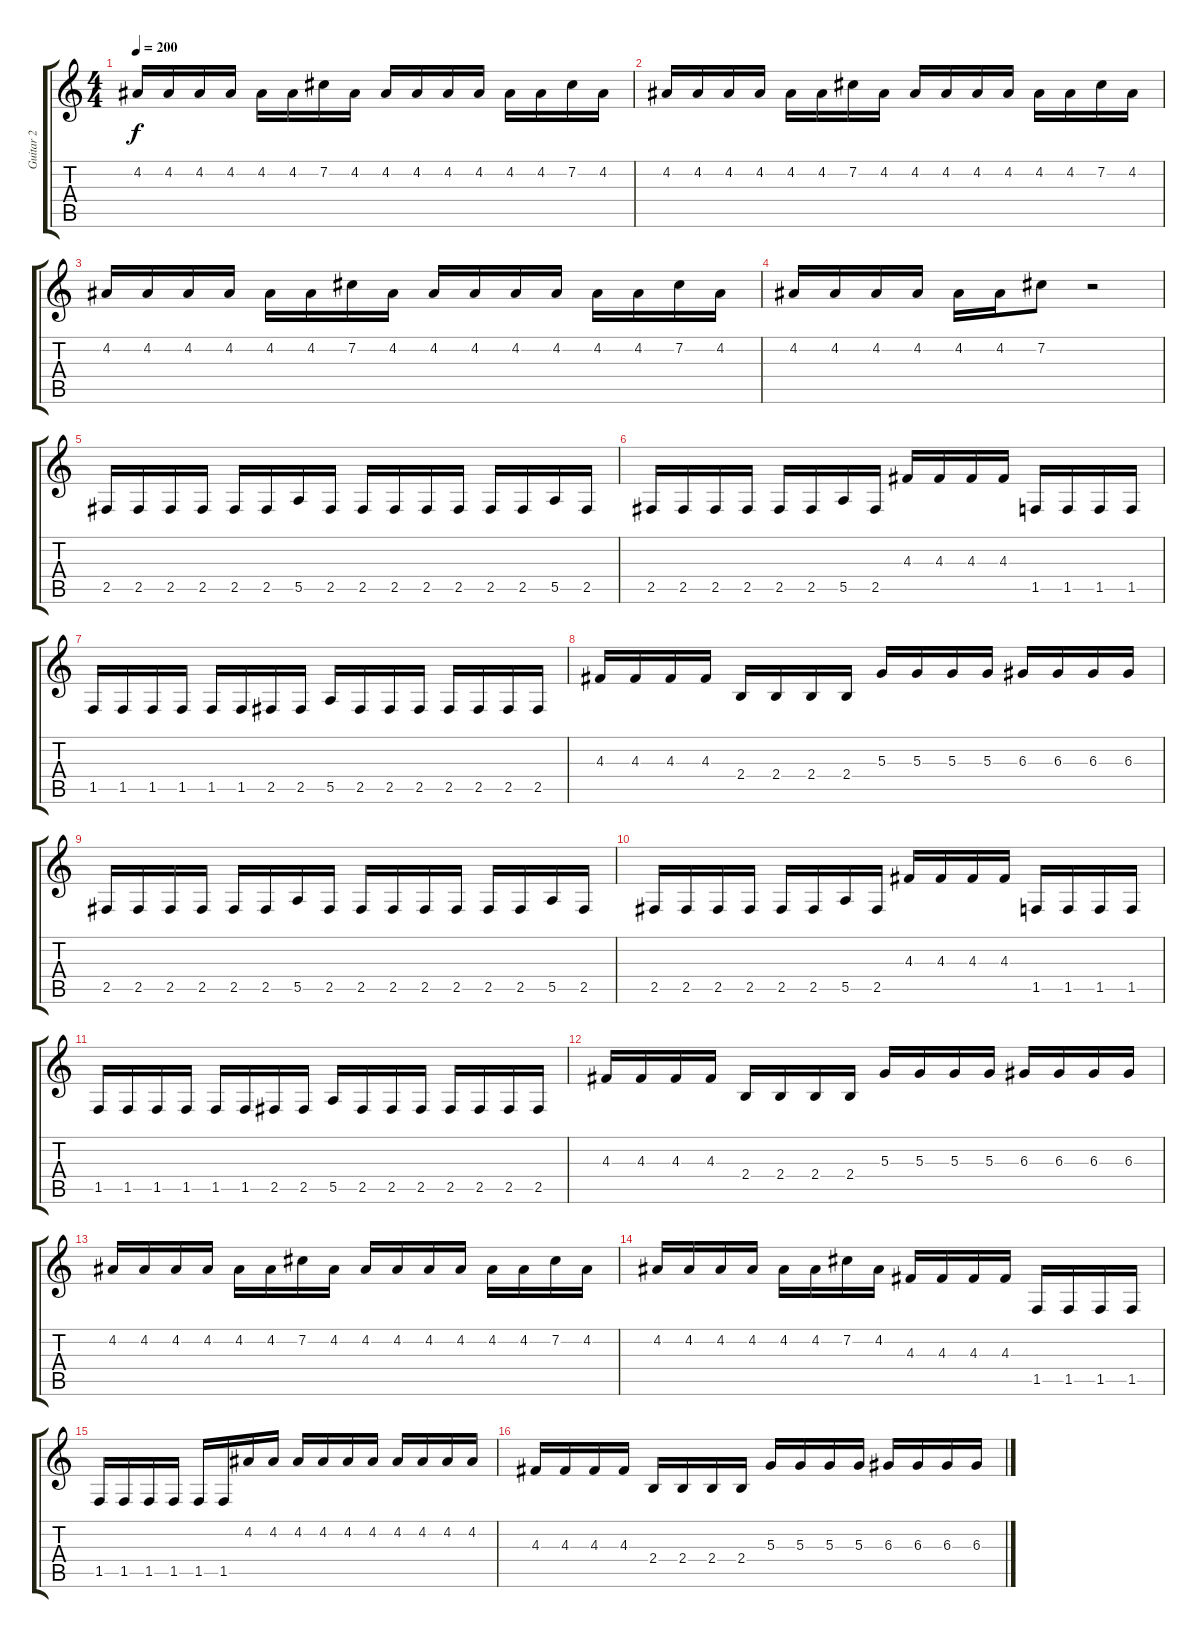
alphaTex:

\track ("Guitar 2" "Guitar 2") {instrument distortionguitar}
\staff {score tabs}
\tuning (B3 Gb3 D3 A2 E2 B1) {hide}
\ts (4 4)
\tempo 200
\clef g2
\ks c
4.2.16{dy f instrument distortionguitar} 4.2.16 4.2.16 4.2.16 4.2.16 4.2.16 7.2.16 4.2.16 4.2.16 4.2.16 4.2.16 4.2.16 4.2.16 4.2.16 7.2.16 4.2.16 |
4.2.16 4.2.16 4.2.16 4.2.16 4.2.16 4.2.16 7.2.16 4.2.16 4.2.16 4.2.16 4.2.16 4.2.16 4.2.16 4.2.16 7.2.16 4.2.16 |
4.2.16 4.2.16 4.2.16 4.2.16 4.2.16 4.2.16 7.2.16 4.2.16 4.2.16 4.2.16 4.2.16 4.2.16 4.2.16 4.2.16 7.2.16 4.2.16 |
4.2.16 4.2.16 4.2.16 4.2.16 4.2.16 4.2.16 7.2.8 r.2 |
2.5.16 2.5.16 2.5.16 2.5.16 2.5.16 2.5.16 5.5.16 2.5.16 2.5.16 2.5.16 2.5.16 2.5.16 2.5.16 2.5.16 5.5.16 2.5.16 |
2.5.16 2.5.16 2.5.16 2.5.16 2.5.16 2.5.16 5.5.16 2.5.16 4.3.16 4.3.16 4.3.16 4.3.16 1.5.16 1.5.16 1.5.16 1.5.16 |
1.5.16 1.5.16 1.5.16 1.5.16 1.5.16 1.5.16 2.5.16 2.5.16 5.5.16 2.5.16 2.5.16 2.5.16 2.5.16 2.5.16 2.5.16 2.5.16 |
4.3.16 4.3.16 4.3.16 4.3.16 2.4.16 2.4.16 2.4.16 2.4.16 5.3.16 5.3.16 5.3.16 5.3.16 6.3.16 6.3.16 6.3.16 6.3.16 |
2.5.16 2.5.16 2.5.16 2.5.16 2.5.16 2.5.16 5.5.16 2.5.16 2.5.16 2.5.16 2.5.16 2.5.16 2.5.16 2.5.16 5.5.16 2.5.16 |
2.5.16 2.5.16 2.5.16 2.5.16 2.5.16 2.5.16 5.5.16 2.5.16 4.3.16 4.3.16 4.3.16 4.3.16 1.5.16 1.5.16 1.5.16 1.5.16 |
1.5.16 1.5.16 1.5.16 1.5.16 1.5.16 1.5.16 2.5.16 2.5.16 5.5.16 2.5.16 2.5.16 2.5.16 2.5.16 2.5.16 2.5.16 2.5.16 |
4.3.16 4.3.16 4.3.16 4.3.16 2.4.16 2.4.16 2.4.16 2.4.16 5.3.16 5.3.16 5.3.16 5.3.16 6.3.16 6.3.16 6.3.16 6.3.16 |
4.2.16 4.2.16 4.2.16 4.2.16 4.2.16 4.2.16 7.2.16 4.2.16 4.2.16 4.2.16 4.2.16 4.2.16 4.2.16 4.2.16 7.2.16 4.2.16 |
4.2.16 4.2.16 4.2.16 4.2.16 4.2.16 4.2.16 7.2.16 4.2.16 4.3.16 4.3.16 4.3.16 4.3.16 1.5.16 1.5.16 1.5.16 1.5.16 |
1.5.16 1.5.16 1.5.16 1.5.16 1.5.16 1.5.16 4.2.16 4.2.16 4.2.16 4.2.16 4.2.16 4.2.16 4.2.16 4.2.16 4.2.16 4.2.16 |
4.3.16 4.3.16 4.3.16 4.3.16 2.4.16 2.4.16 2.4.16 2.4.16 5.3.16 5.3.16 5.3.16 5.3.16 6.3.16 6.3.16 6.3.16 6.3.16
